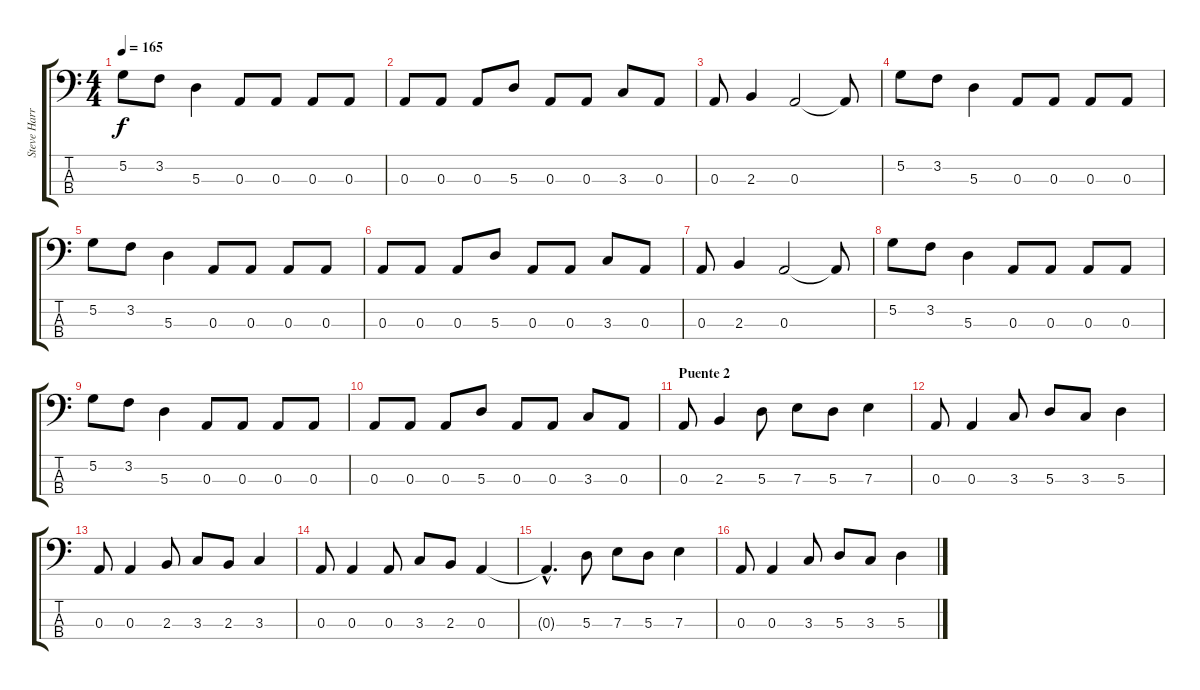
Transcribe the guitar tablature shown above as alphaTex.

\track ("Steve Harris" "Steve Harr") {instrument electricbassfinger}
\staff {score tabs}
\tuning (G2 D2 A1 E1) {hide}
\ts (4 4)
\tempo 165
\clef f4
\ks c
5.2.8{dy f} 3.2.8 5.3.4 0.3.8 0.3.8 0.3.8 0.3.8 |
0.3.8 0.3.8 0.3.8 5.3.8 0.3.8 0.3.8 3.3.8 0.3.8 |
0.3.8 2.3.4 0.3.2 0.3{t}.8 |
5.2.8 3.2.8 5.3.4 0.3.8 0.3.8 0.3.8 0.3.8 |
5.2.8 3.2.8 5.3.4 0.3.8 0.3.8 0.3.8 0.3.8 |
0.3.8 0.3.8 0.3.8 5.3.8 0.3.8 0.3.8 3.3.8 0.3.8 |
0.3.8 2.3.4 0.3.2 0.3{t}.8 |
5.2.8 3.2.8 5.3.4 0.3.8 0.3.8 0.3.8 0.3.8 |
5.2.8 3.2.8 5.3.4 0.3.8 0.3.8 0.3.8 0.3.8 |
0.3.8 0.3.8 0.3.8 5.3.8 0.3.8 0.3.8 3.3.8 0.3.8 |
\section ("" "Puente 2")
0.3.8 2.3.4 5.3.8 7.3.8 5.3.8 7.3.4 |
0.3.8 0.3.4 3.3.8 5.3.8 3.3.8 5.3.4 |
0.3.8 0.3.4 2.3.8 3.3.8 2.3.8 3.3.4 |
0.3.8 0.3.4 0.3.8 3.3.8 2.3.8 0.3.4 |
0.3{hac t}.4{d} 5.3.8 7.3.8 5.3.8 7.3.4 |
0.3.8 0.3.4 3.3.8 5.3.8 3.3.8 5.3.4
